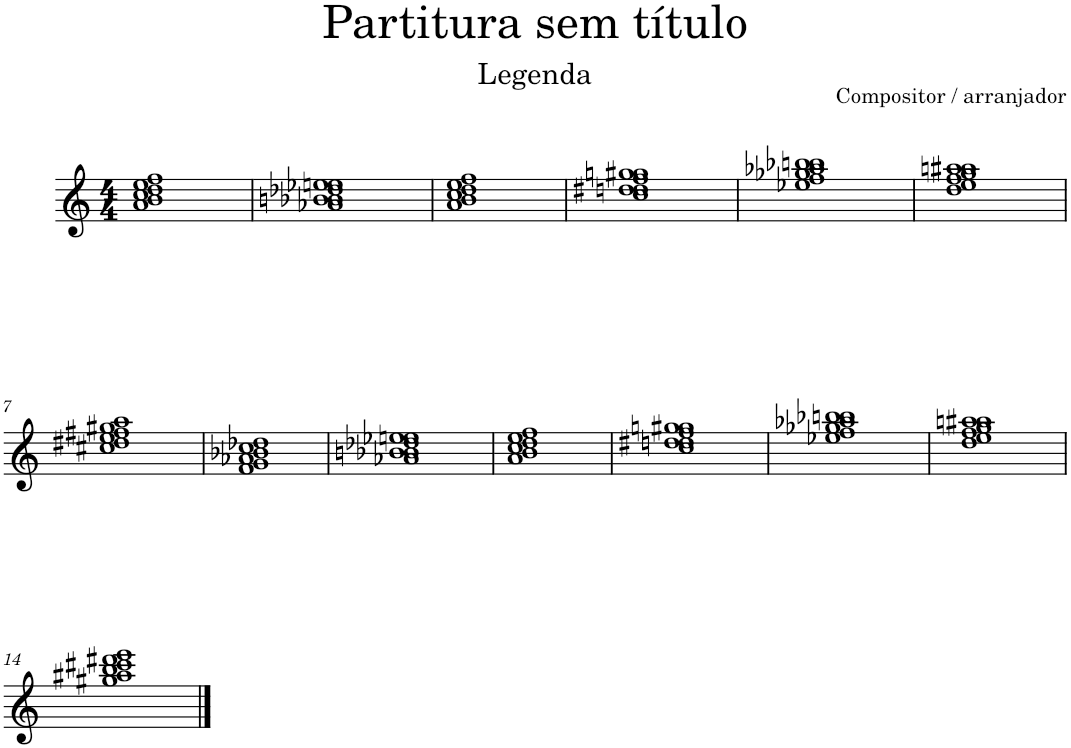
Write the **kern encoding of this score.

**kern
*part1
*staff1
*I"Violino
*I'Vno.
*clefG2
*k[]
*M4/4
=1
1a 1b 1cc 1dd 1ee 1ff
=2
1a-X 1b-X 1bn 1dd-X 1ee-X 1een
=3
1a 1b 1cc 1dd 1ee 1ff
=4
1cc 1ddn 1dd#X 1ff 1ggn 1gg#X
=5
1ee-X 1ff 1gg-X 1aa-X 1bb-X 1bbn
=6
1dd 1ee 1ff 1gg 1aan 1aa#X
!!LO:LB:g=z
=7
1cc#X 1dd#X 1ee 1ff#X 1gg#X 1aa
=8
1f 1g 1a-X 1b-X 1cc 1dd-X
=9
1a-X 1b-X 1bn 1dd-X 1ee-X 1een
=10
1a 1b 1cc 1dd 1ee 1ff
=11
1cc 1ddn 1dd#X 1ff 1ggn 1gg#X
=12
1ee-X 1ff 1gg-X 1aa-X 1bb-X 1bbn
=13
1dd 1ee 1ff 1gg 1aan 1aa#X
!!LO:LB:g=z
=14
1gg#X 1aa#X 1bb 1ccc#X 1ddd#X 1eee
==
*-
